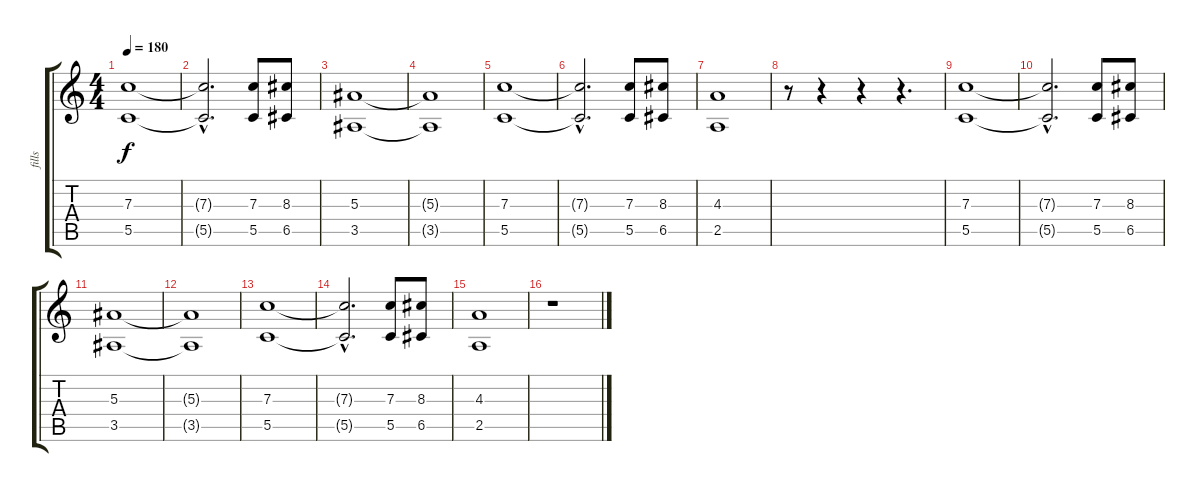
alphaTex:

\track ("fills" "fills") {instrument overdrivenguitar}
\staff {score tabs}
\tuning (D4 A3 F3 C3 G2 C2) {hide}
\ts (4 4)
\tempo 180
\clef g2
\ks c
(7.3 5.5).1{dy f} |
(7.3{hac t} 5.5{hac t}).2{d} (7.3 5.5).8 (8.3 6.5).8 |
(5.3 3.5).1 |
(5.3{t} 3.5{t}).1 |
(7.3 5.5).1 |
(7.3{hac t} 5.5{hac t}).2{d} (7.3 5.5).8 (8.3 6.5).8 |
(4.3 2.5).1 |
r.8 r.4 r.4 r.4{d} |
(7.3 5.5).1 |
(7.3{hac t} 5.5{hac t}).2{d} (7.3 5.5).8 (8.3 6.5).8 |
(5.3 3.5).1 |
(5.3{t} 3.5{t}).1 |
(7.3 5.5).1 |
(7.3{hac t} 5.5{hac t}).2{d} (7.3 5.5).8 (8.3 6.5).8 |
(4.3 2.5).1 |
r.1
